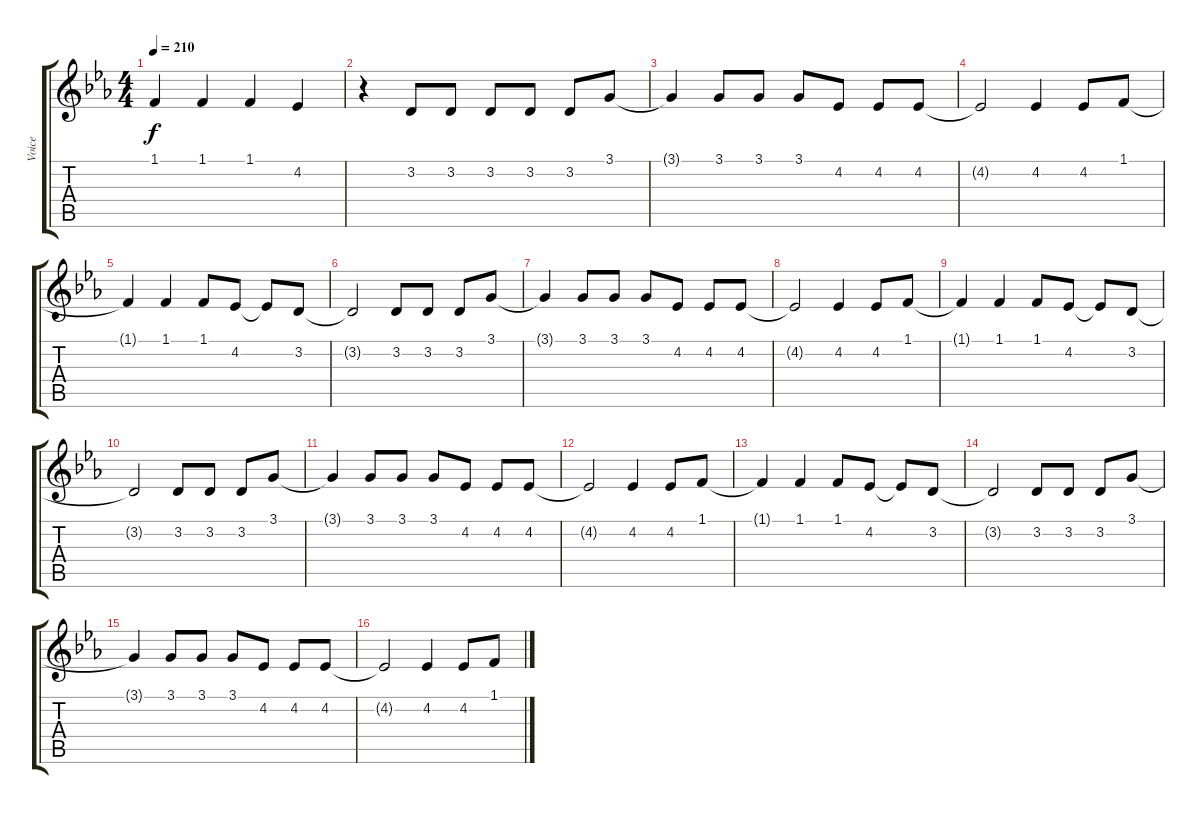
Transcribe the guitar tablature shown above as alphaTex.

\track ("Voice" "Voice") {instrument electricgrandpiano}
\staff {score tabs}
\tuning (E4 B3 G3 D3 A2 E2) {hide}
\ts (4 4)
\tempo 210
\clef g2
\ks cminor
1.1{t}.4{dy f} 1.1.4 1.1.4 4.2.4 |
r.4 3.2.8 3.2.8 3.2.8 3.2.8 3.2.8 3.1.8 |
3.1{t}.4 3.1.8 3.1.8 3.1.8 4.2.8 4.2.8 4.2.8 |
4.2{t}.2 4.2.4 4.2.8 1.1.8 |
1.1{t}.4 1.1.4 1.1.8 4.2.8 4.2{t}.8 3.2.8 |
3.2{t}.2 3.2.8 3.2.8 3.2.8 3.1.8 |
3.1{t}.4 3.1.8 3.1.8 3.1.8 4.2.8 4.2.8 4.2.8 |
4.2{t}.2 4.2.4 4.2.8 1.1.8 |
1.1{t}.4 1.1.4 1.1.8 4.2.8 4.2{t}.8 3.2.8 |
3.2{t}.2 3.2.8 3.2.8 3.2.8 3.1.8 |
3.1{t}.4 3.1.8 3.1.8 3.1.8 4.2.8 4.2.8 4.2.8 |
4.2{t}.2 4.2.4 4.2.8 1.1.8 |
1.1{t}.4 1.1.4 1.1.8 4.2.8 4.2{t}.8 3.2.8 |
3.2{t}.2 3.2.8 3.2.8 3.2.8 3.1.8 |
3.1{t}.4 3.1.8 3.1.8 3.1.8 4.2.8 4.2.8 4.2.8 |
4.2{t}.2 4.2.4 4.2.8 1.1.8
